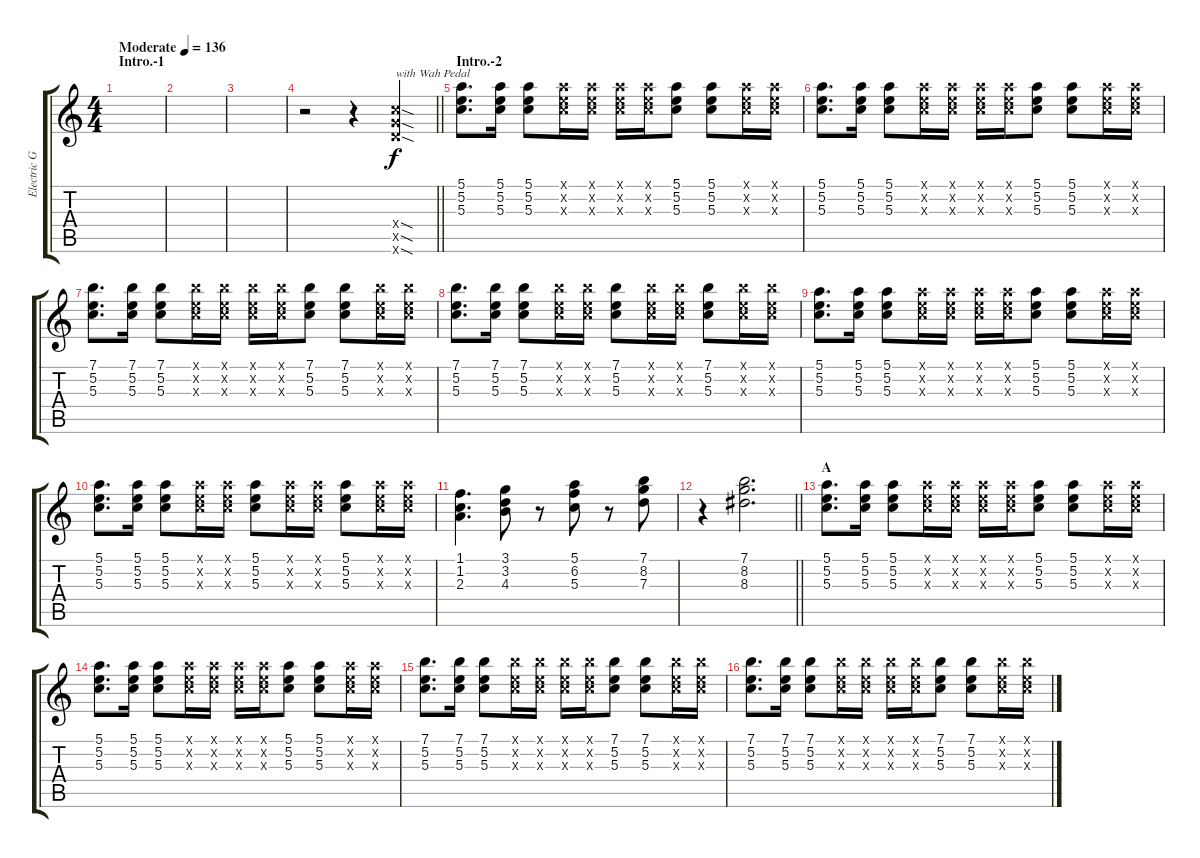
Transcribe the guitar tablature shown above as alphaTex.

\track ("Electric Guitar I" "Electric G") {instrument distortionguitar}
\staff {score tabs}
\tuning (E4 B3 G3 D3 A2 E2) {hide}
\ts (4 4)
\section ("" "Intro.-1")
\tempo (136 "Moderate")
\clef g2
\ks c
|
|
|
\barLineRight lightlight
r.2 r.4 (10.4{sod x} 10.5{sod x} 10.6{sod x}).4{txt "with Wah Pedal"} |
\section ("" "Intro.-2")
(5.1 5.2 5.3).8{d} (5.1 5.2 5.3).16 (5.1 5.2 5.3).8 (5.1{x} 5.2{x} 5.3{x}).16 (5.1{x} 5.2{x} 5.3{x}).16 (5.1{x} 5.2{x} 5.3{x}).16 (5.1{x} 5.2{x} 5.3{x}).16 (5.1 5.2 5.3).8 (5.1 5.2 5.3).8 (5.1{x} 5.2{x} 5.3{x}).16 (5.1{x} 5.2{x} 5.3{x}).16 |
(5.1 5.2 5.3).8{d} (5.1 5.2 5.3).16 (5.1 5.2 5.3).8 (5.1{x} 5.2{x} 5.3{x}).16 (5.1{x} 5.2{x} 5.3{x}).16 (5.1{x} 5.2{x} 5.3{x}).16 (5.1{x} 5.2{x} 5.3{x}).16 (5.1 5.2 5.3).8 (5.1 5.2 5.3).8 (5.1{x} 5.2{x} 5.3{x}).16 (5.1{x} 5.2{x} 5.3{x}).16 |
(7.1 5.2 5.3).8{d} (7.1 5.2 5.3).16 (7.1 5.2 5.3).8 (7.1{x} 5.2{x} 5.3{x}).16 (7.1{x} 5.2{x} 5.3{x}).16 (7.1{x} 5.2{x} 5.3{x}).16 (7.1{x} 5.2{x} 5.3{x}).16 (7.1 5.2 5.3).8 (7.1 5.2 5.3).8 (7.1{x} 5.2{x} 5.3{x}).16 (7.1{x} 5.2{x} 5.3{x}).16 |
(7.1 5.2 5.3).8{d} (7.1 5.2 5.3).16 (7.1 5.2 5.3).8 (7.1{x} 5.2{x} 5.3{x}).16 (7.1{x} 5.2{x} 5.3{x}).16 (7.1 5.2 5.3).8 (7.1{x} 5.2{x} 5.3{x}).16 (7.1{x} 5.2{x} 5.3{x}).16 (7.1 5.2 5.3).8 (7.1{x} 5.2{x} 5.3{x}).16 (7.1{x} 5.2{x} 5.3{x}).16 |
(5.1 5.2 5.3).8{d} (5.1 5.2 5.3).16 (5.1 5.2 5.3).8 (5.1{x} 5.2{x} 5.3{x}).16 (5.1{x} 5.2{x} 5.3{x}).16 (5.1{x} 5.2{x} 5.3{x}).16 (5.1{x} 5.2{x} 5.3{x}).16 (5.1 5.2 5.3).8 (5.1 5.2 5.3).8 (5.1{x} 5.2{x} 5.3{x}).16 (5.1{x} 5.2{x} 5.3{x}).16 |
(5.1 5.2 5.3).8{d} (5.1 5.2 5.3).16 (5.1 5.2 5.3).8 (5.1{x} 5.2{x} 5.3{x}).16 (5.1{x} 5.2{x} 5.3{x}).16 (5.1 5.2 5.3).8 (5.1{x} 5.2{x} 5.3{x}).16 (5.1{x} 5.2{x} 5.3{x}).16 (5.1 5.2 5.3).8 (5.1{x} 5.2{x} 5.3{x}).16 (5.1{x} 5.2{x} 5.3{x}).16 |
(1.1 1.2 2.3).4{d} (3.1 3.2 4.3).8 r.8 (5.1 6.2 5.3).8 r.8 (7.1 8.2 7.3).8 |
\barLineRight lightlight
r.4 (7.1 8.2 8.3).2{d} |
\section ("" "A")
(5.1 5.2 5.3).8{d} (5.1 5.2 5.3).16 (5.1 5.2 5.3).8 (5.1{x} 5.2{x} 5.3{x}).16 (5.1{x} 5.2{x} 5.3{x}).16 (5.1{x} 5.2{x} 5.3{x}).16 (5.1{x} 5.2{x} 5.3{x}).16 (5.1 5.2 5.3).8 (5.1 5.2 5.3).8 (5.1{x} 5.2{x} 5.3{x}).16 (5.1{x} 5.2{x} 5.3{x}).16 |
(5.1 5.2 5.3).8{d} (5.1 5.2 5.3).16 (5.1 5.2 5.3).8 (5.1{x} 5.2{x} 5.3{x}).16 (5.1{x} 5.2{x} 5.3{x}).16 (5.1{x} 5.2{x} 5.3{x}).16 (5.1{x} 5.2{x} 5.3{x}).16 (5.1 5.2 5.3).8 (5.1 5.2 5.3).8 (5.1{x} 5.2{x} 5.3{x}).16 (5.1{x} 5.2{x} 5.3{x}).16 |
(7.1 5.2 5.3).8{d} (7.1 5.2 5.3).16 (7.1 5.2 5.3).8 (7.1{x} 5.2{x} 5.3{x}).16 (7.1{x} 5.2{x} 5.3{x}).16 (7.1{x} 5.2{x} 5.3{x}).16 (7.1{x} 5.2{x} 5.3{x}).16 (7.1 5.2 5.3).8 (7.1 5.2 5.3).8 (7.1{x} 5.2{x} 5.3{x}).16 (7.1{x} 5.2{x} 5.3{x}).16 |
(7.1 5.2 5.3).8{d} (7.1 5.2 5.3).16 (7.1 5.2 5.3).8 (7.1{x} 5.2{x} 5.3{x}).16 (7.1{x} 5.2{x} 5.3{x}).16 (7.1{x} 5.2{x} 5.3{x}).16 (7.1{x} 5.2{x} 5.3{x}).16 (7.1 5.2 5.3).8 (7.1 5.2 5.3).8 (7.1{x} 5.2{x} 5.3{x}).16 (7.1{x} 5.2{x} 5.3{x}).16
